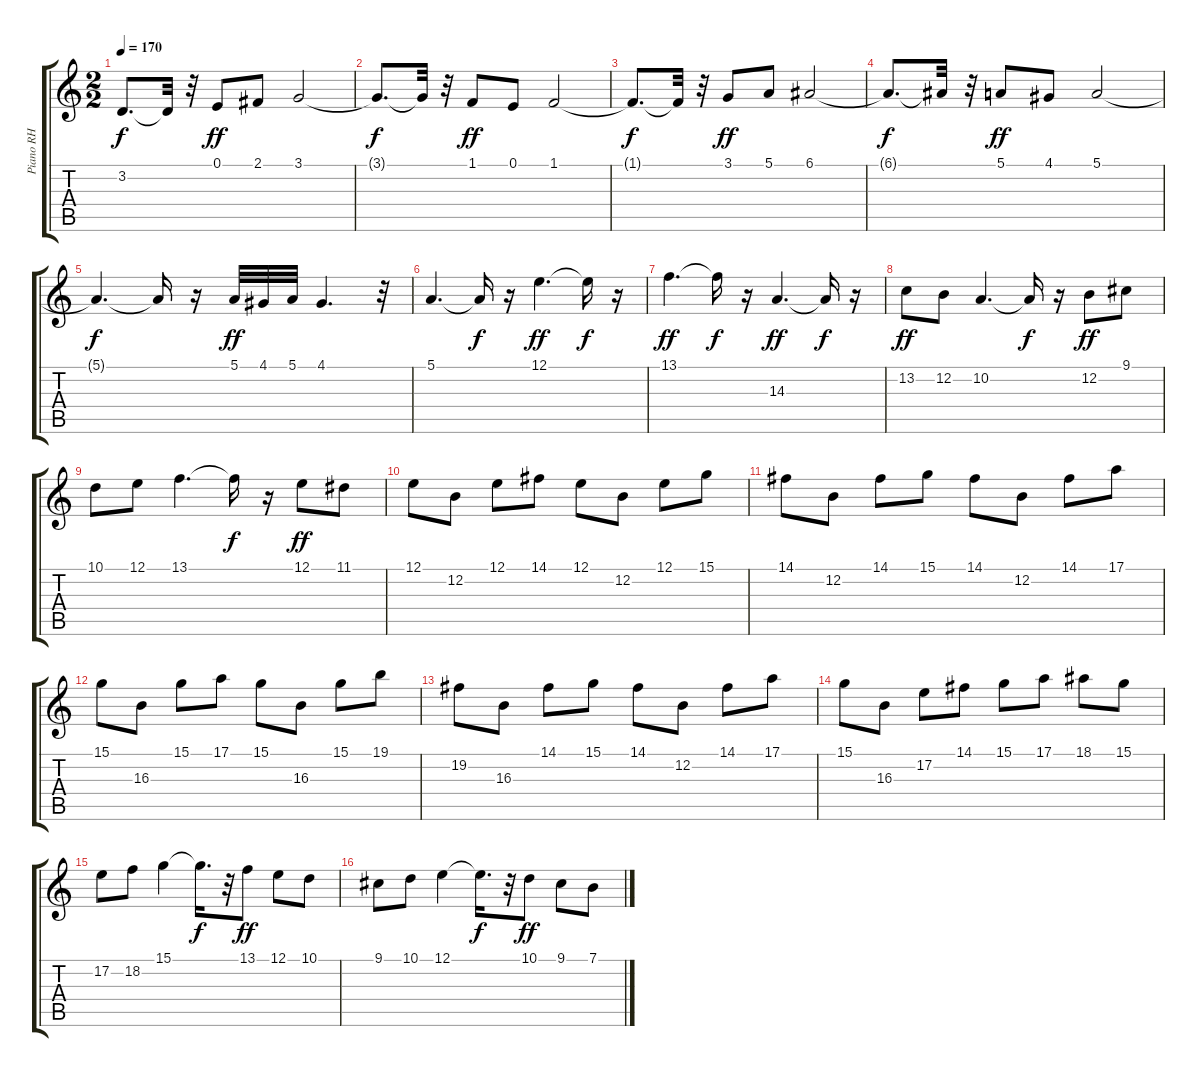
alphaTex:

\track ("Piano RH" "Piano RH") {instrument acousticgrandpiano}
\staff {score tabs}
\tuning (E4 B3 G3 D3 A2 E2) {hide}
\ts (2 2)
\tempo 170
\clef g2
\ks c
3.2{t}.8{d dy f} 3.2{t}.32 r.32 0.1.8{dy ff} 2.1.8 3.1.2 |
3.1{t}.8{d dy f} 3.1{t}.32 r.32 1.1.8{dy ff} 0.1.8 1.1.2 |
1.1{t}.8{d dy f} 1.1{t}.32 r.32 3.1.8{dy ff} 5.1.8 6.1.2 |
6.1{t}.8{d dy f} 6.1{t}.32 r.32 5.1.8{dy ff} 4.1.8 5.1.2 |
5.1{t}.4{d dy f} 5.1{t}.16 r.16 5.1.32{dy ff} 4.1.32 5.1.32 4.1.4{d} r.32 |
5.1.4{d} 5.1{t}.16{dy f} r.16 12.1.4{d dy ff} 12.1{t}.16{dy f} r.16 |
13.1.4{d dy ff} 13.1{t}.16{dy f} r.16 14.3.4{d dy ff} 14.3{t}.16{dy f} r.16 |
13.2.8{dy ff} 12.2.8 10.2.4{d} 10.2{t}.16{dy f} r.16 12.2.8{dy ff} 9.1.8 |
10.1.8 12.1.8 13.1.4{d} 13.1{t}.16{dy f} r.16 12.1.8{dy ff} 11.1.8 |
12.1.8 12.2.8 12.1.8 14.1.8 12.1.8 12.2.8 12.1.8 15.1.8 |
14.1.8 12.2.8 14.1.8 15.1.8 14.1.8 12.2.8 14.1.8 17.1.8 |
15.1.8 16.3.8 15.1.8 17.1.8 15.1.8 16.3.8 15.1.8 19.1.8 |
19.2.8 16.3.8 14.1.8 15.1.8 14.1.8 12.2.8 14.1.8 17.1.8 |
15.1.8 16.3.8 17.2.8 14.1.8 15.1.8 17.1.8 18.1.8 15.1.8 |
17.2.8 18.2.8 15.1.4 15.1{t}.16{d dy f} r.32 13.1.8{dy ff} 12.1.8 10.1.8 |
9.1.8 10.1.8 12.1.4 12.1{t}.16{d dy f} r.32 10.1.8{dy ff} 9.1.8 7.1.8
